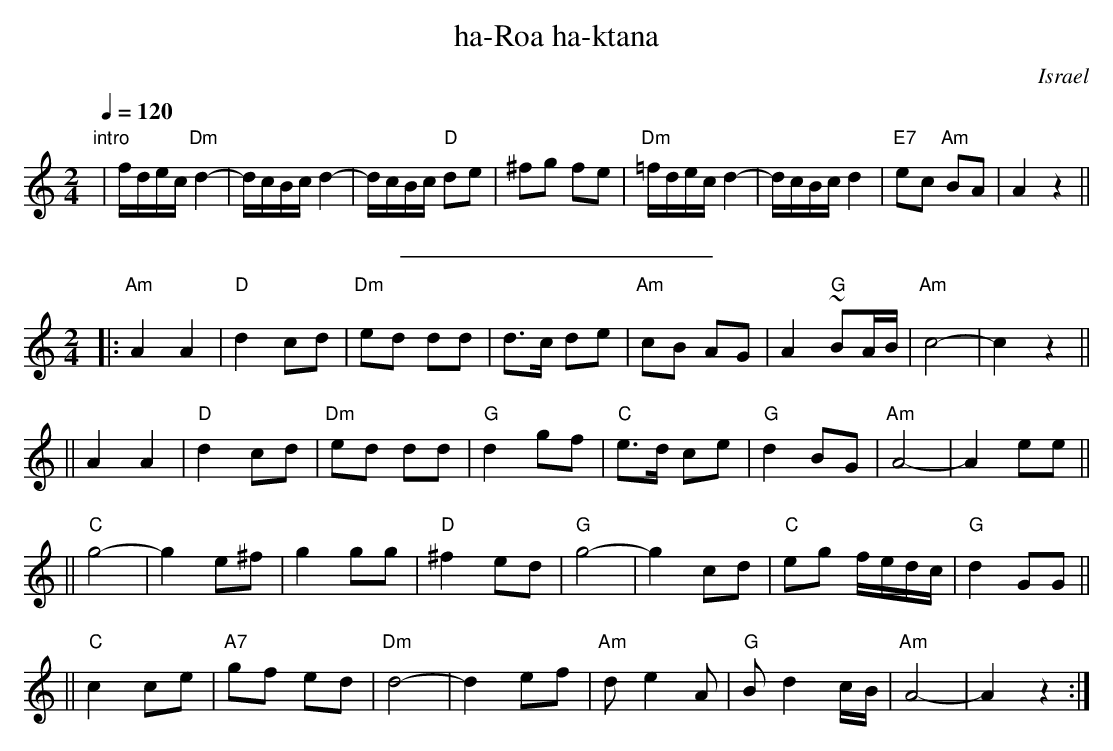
X:1
T: ha-Roa ha-ktana
O: Israel
M: 2/4
L: 1/8
Q: 1/4=120
K: Am
"intro"\
| f/d/e/c/ "Dm"d2- | d/c/B/c/ d2- | d/c/B/c/ "D"de | ^fg fe \
| "Dm"=f/d/e/c/ d2- | d/c/B/c/ d2 | "E7"ec "Am"BA | A2 z2 ||
%%sep 10 10 200
M: 2/4
L: 1/8
|:"Am"A2 A2 | "D"d2 cd |"Dm"ed dd |    d>c de | "Am"cB AG |    A2 "G"~BA/B/ |"Am"c4-         |    c2 z2 ||
||    A2 A2 | "D"d2 cd |"Dm"ed dd | "G"d2  gf | "C"e>d ce | "G"d2     BG    |"Am"A4-         |    A2 ee ||
|| "C"g4-   |   g2 e^f |    g2 gg | "D"^f2 ed | "G"g4-    |    g2     cd    | "C"eg f/e/d/c/ | "G"d2 GG ||
|| "C"c2 ce |"A7"gf ed |"Dm"d4-   |     d2 ef |"Am"d e2 A | "G"B d2   c/B/  |"Am"A4-         |    A2 z2 :|
